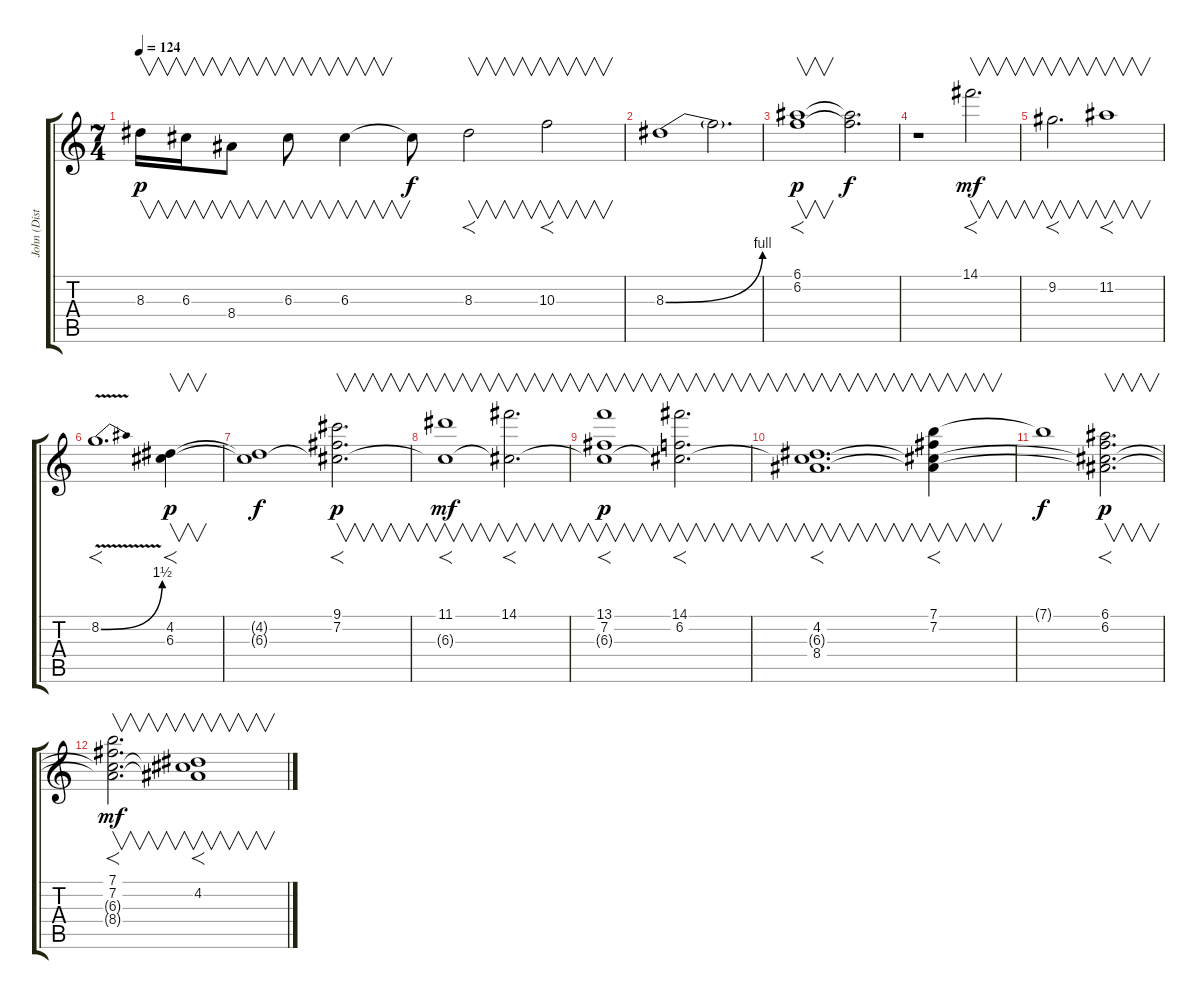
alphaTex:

\track ("John (Distortion/Reverb)" "John (Dist") {instrument distortionguitar}
\staff {score tabs}
\tuning (E4 B3 G3 D3 A2 E2) {hide}
\ts (7 4)
\tempo 124
\clef g2
\ks c
8.3.16{v dy p} 6.3.16{v} 8.4.8{v} 6.3.8{v} 6.3.4{v} 6.3{t}.8{dy f} 8.3.2{f v} 10.3.2{f v} |
8.3{be (bend 0 0 60 4)}.1 8.3{t}.2{d} |
(6.1 6.2).1{f v dy p} (6.1{t} 6.2{t}).2{d dy f} |
r.1 14.1.2{f v d dy mf} |
9.2.2{f v d} 11.2.1{f v} |
8.2{be (bend 0 0 60 6) v}.1{f d} (4.2 6.3).4{f v dy p} |
(4.2{t} 6.3{t}).1{dy f} (9.1 7.2 6.3{t}).2{f v d dy p} |
(11.1 6.3{t}).1{f v dy mf} (14.1 6.3{t}).2{f v d} |
(13.1 7.2 6.3{t}).1{f v dy p balance 16} (14.1 6.2 6.3{t}).2{f v d} |
(4.2 6.3{t} 8.4).1{f v d} (7.1 7.2 6.3{t} 8.4{t}).4{f v} |
7.1{t}.1{dy f} (6.1 6.2 6.3{t} 8.4{t}).2{f v d dy p} |
(7.1 7.2 6.3{t} 8.4{t}).2{f v d dy mf} (4.2 6.3{t} 8.4{t}).1{f v}
